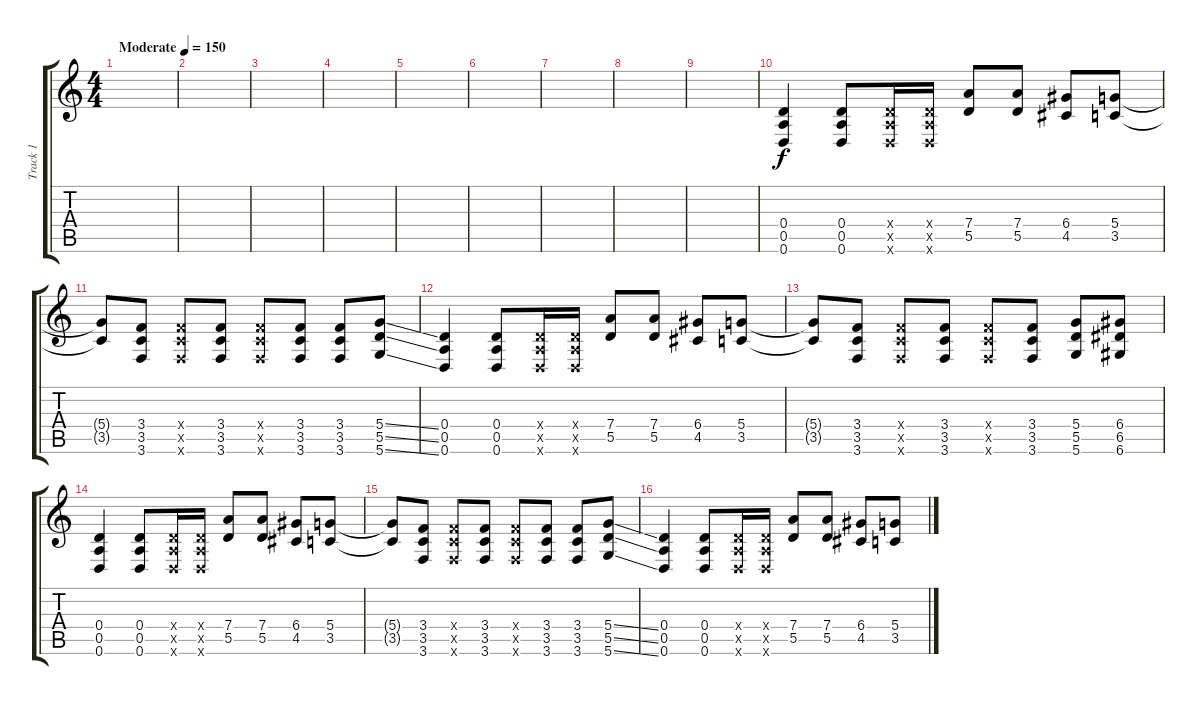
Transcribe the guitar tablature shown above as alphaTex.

\track ("Track 1" "Track 1") {instrument distortionguitar}
\staff {score tabs}
\tuning (E4 B3 G3 D3 A2 D2) {hide}
\ts (4 4)
\tempo (150 "Moderate")
\clef g2
\ks c
|
|
|
|
|
|
|
|
|
(0.4 0.5 0.6).4 (0.4 0.5 0.6).8 (0.4{x} 0.5{x} 0.6{x}).16 (0.4{x} 0.5{x} 0.6{x}).16 (7.4 5.5).8 (7.4 5.5).8 (6.4 4.5).8 (5.4 3.5).8 |
(5.4{t} 3.5{t}).8 (3.4 3.5 3.6).8 (3.4{x} 3.5{x} 3.6{x}).8 (3.4 3.5 3.6).8 (3.4{x} 3.5{x} 3.6{x}).8 (3.4 3.5 3.6).8 (3.4 3.5 3.6).8 (5.4{ss} 5.5{ss} 5.6{ss}).8 |
(0.4 0.5 0.6).4 (0.4 0.5 0.6).8 (0.4{x} 0.5{x} 0.6{x}).16 (0.4{x} 0.5{x} 0.6{x}).16 (7.4 5.5).8 (7.4 5.5).8 (6.4 4.5).8 (5.4 3.5).8 |
(5.4{t} 3.5{t}).8 (3.4 3.5 3.6).8 (3.4{x} 3.5{x} 3.6{x}).8 (3.4 3.5 3.6).8 (3.4{x} 3.5{x} 3.6{x}).8 (3.4 3.5 3.6).8 (5.4 5.5 5.6).8 (6.4 6.5 6.6).8 |
(0.4 0.5 0.6).4 (0.4 0.5 0.6).8 (0.4{x} 0.5{x} 0.6{x}).16 (0.4{x} 0.5{x} 0.6{x}).16 (7.4 5.5).8 (7.4 5.5).8 (6.4 4.5).8 (5.4 3.5).8 |
(5.4{t} 3.5{t}).8 (3.4 3.5 3.6).8 (3.4{x} 3.5{x} 3.6{x}).8 (3.4 3.5 3.6).8 (3.4{x} 3.5{x} 3.6{x}).8 (3.4 3.5 3.6).8 (3.4 3.5 3.6).8 (5.4{ss} 5.5{ss} 5.6{ss}).8 |
(0.4 0.5 0.6).4 (0.4 0.5 0.6).8 (0.4{x} 0.5{x} 0.6{x}).16 (0.4{x} 0.5{x} 0.6{x}).16 (7.4 5.5).8 (7.4 5.5).8 (6.4 4.5).8 (5.4 3.5).8
